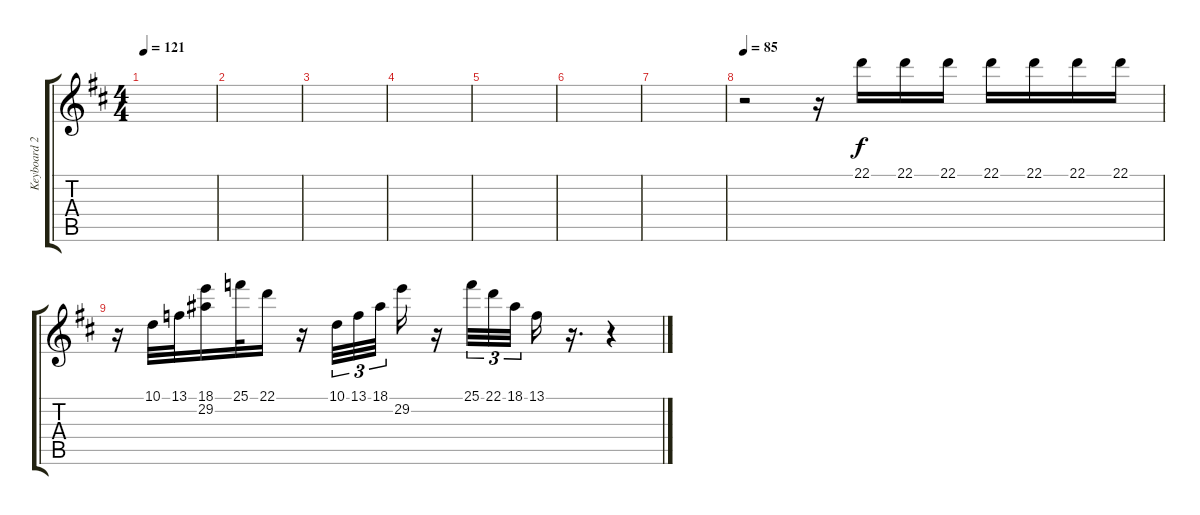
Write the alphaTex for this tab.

\track ("Keyboard 2" "Keyboard 2") {instrument stringensemble1}
\staff {score tabs}
\tuning (E4 B3 G3 D3 A2 E2) {hide}
\ts (4 4)
\tempo 121
\clef g2
\ks d
|
|
|
|
|
|
|
\tempo 85
r.2 r.16 22.1.16 22.1.16 22.1.16 22.1.16 22.1.16 22.1.16 22.1.16 |
r.16 10.1.32 13.1.32 (18.1 29.2).16 25.1.32 22.1.16 r.16 10.1.32{tu (3 2)} 13.1.32{tu (3 2)} 18.1.32{tu (3 2) beam splitsecondary} 29.2.16 r.16 25.1.32{tu (3 2)} 22.1.32{tu (3 2)} 18.1.32{tu (3 2) beam splitsecondary} 13.1.16 r.16{d} r.4
